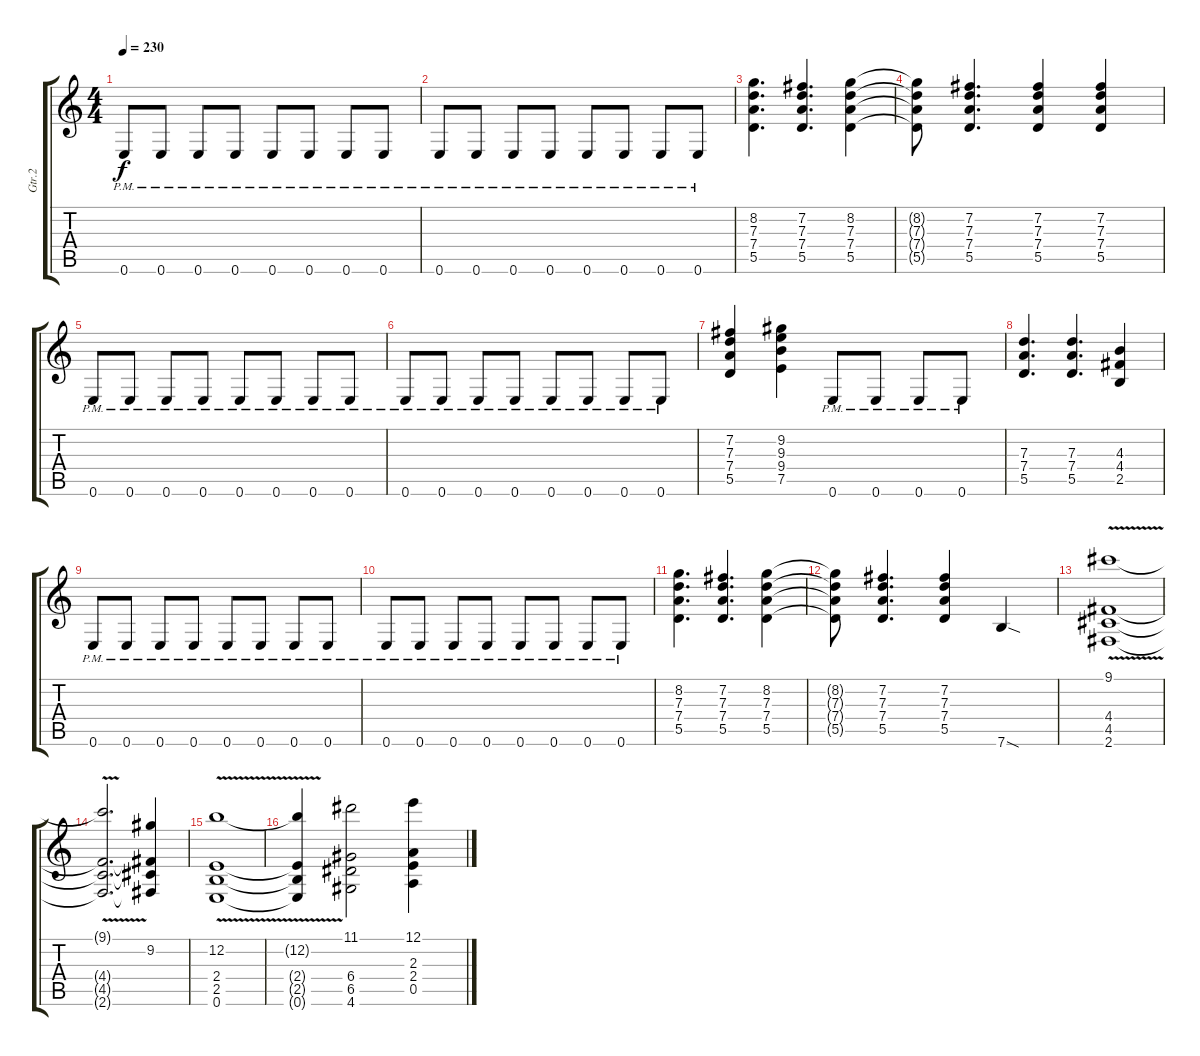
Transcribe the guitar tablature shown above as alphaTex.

\track ("Gtr.2" "Gtr.2") {instrument distortionguitar}
\staff {score tabs}
\tuning (E4 B3 G3 D3 A2 E2) {hide}
\ts (4 4)
\tempo 230
\clef g2
\ks c
0.6{pm}.8{dy f} 0.6{pm}.8 0.6{pm}.8 0.6{pm}.8 0.6{pm}.8 0.6{pm}.8 0.6{pm}.8 0.6{pm}.8 |
0.6{pm}.8 0.6{pm}.8 0.6{pm}.8 0.6{pm}.8 0.6{pm}.8 0.6{pm}.8 0.6{pm}.8 0.6{pm}.8 |
(8.2 7.3 7.4 5.5).4{d} (7.2 7.3 7.4 5.5).4{d} (8.2 7.3 7.4 5.5).4 |
(8.2{t} 7.3{t} 7.4{t} 5.5{t}).8 (7.2 7.3 7.4 5.5).4{d} (7.2 7.3 7.4 5.5).4 (7.2 7.3 7.4 5.5).4 |
0.6{pm}.8 0.6{pm}.8 0.6{pm}.8 0.6{pm}.8 0.6{pm}.8 0.6{pm}.8 0.6{pm}.8 0.6{pm}.8 |
0.6{pm}.8 0.6{pm}.8 0.6{pm}.8 0.6{pm}.8 0.6{pm}.8 0.6{pm}.8 0.6{pm}.8 0.6{pm}.8 |
(7.2 7.3 7.4 5.5).4 (9.2 9.3 9.4 7.5).4 0.6{pm}.8 0.6{pm}.8 0.6{pm}.8 0.6{pm}.8 |
(7.3 7.4 5.5).4{d} (7.3 7.4 5.5).4{d} (4.3 4.4 2.5).4 |
0.6{pm}.8 0.6{pm}.8 0.6{pm}.8 0.6{pm}.8 0.6{pm}.8 0.6{pm}.8 0.6{pm}.8 0.6{pm}.8 |
0.6{pm}.8 0.6{pm}.8 0.6{pm}.8 0.6{pm}.8 0.6{pm}.8 0.6{pm}.8 0.6{pm}.8 0.6{pm}.8 |
(8.2 7.3 7.4 5.5).4{d} (7.2 7.3 7.4 5.5).4{d} (8.2 7.3 7.4 5.5).4 |
(8.2{t} 7.3{t} 7.4{t} 5.5{t}).8 (7.2 7.3 7.4 5.5).4{d} (7.2 7.3 7.4 5.5).4 7.6{sod}.4 |
(9.1{v} 4.4 4.5 2.6).1 |
(9.1{t} 4.4{t} 4.5{t} 2.6{t}).2{d} (9.2 4.4{t} 4.5{t} 2.6{t}).4 |
(12.2{v} 2.4 2.5 0.6).1 |
(12.2{t} 2.4{t} 2.5{t} 0.6{t}).4 (11.1 6.4 6.5 4.6).2 (12.1 2.3 2.4 0.5).4
